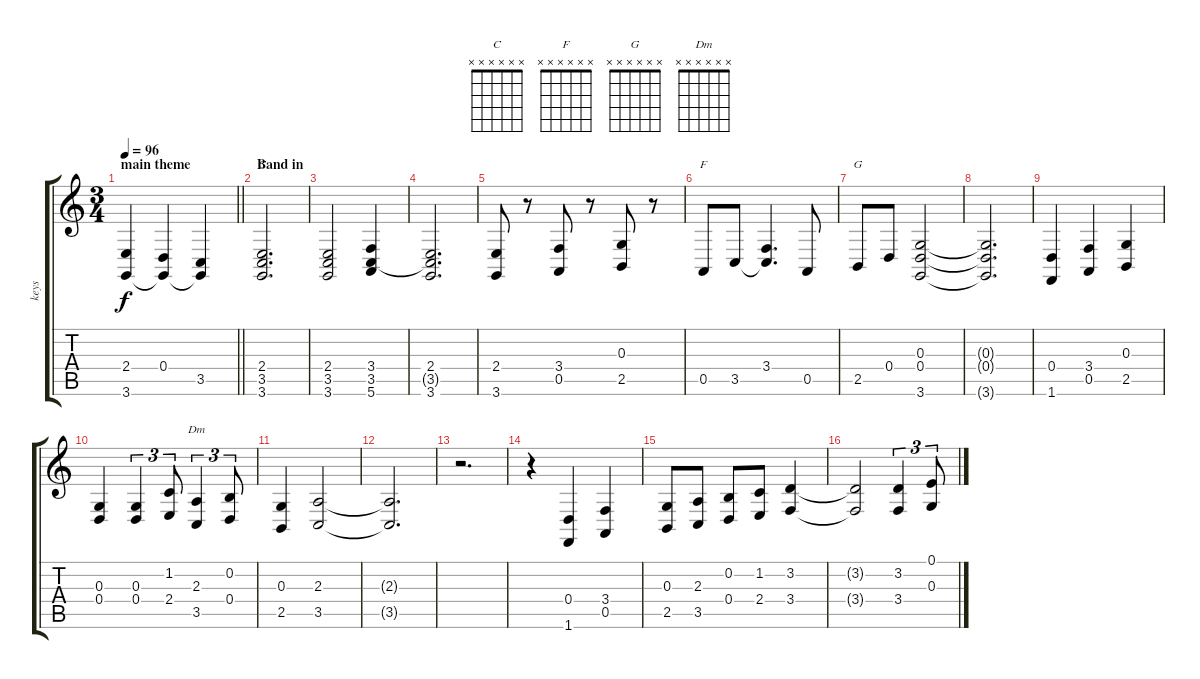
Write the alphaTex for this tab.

\track ("keys" "keys") {instrument electricgrandpiano}
\staff {score tabs}
\tuning (E4 B3 G3 D3 A2 E2) {hide}
\chord ("C" x x x x x x)
\chord ("F" x x x x x x)
\chord ("G" x x x x x x)
\chord ("Dm" x x x x x x)
\ts (3 4)
\section ("" "main theme")
\tempo 96
\clef g2
\barLineRight lightlight
\ks c
(2.4 3.6).4{dy f instrument electricgrandpiano} (0.4 3.6{t}).4 (3.5 3.6{t}).4 |
\section ("" "Band in")
(2.4 3.5 3.6).2{d ch "C"} |
(2.4 3.5 3.6).2 (3.4 3.5 5.6).4 |
(2.4 3.5{t} 3.6).2{d} |
(2.4 3.6).8 r.8 (3.4 0.5).8 r.8 (0.3 2.5).8 r.8 |
0.5.8{ch "F"} 3.5.8 (3.4 3.5{t}).4{d} 0.5.8 |
2.5.8{ch "G"} 0.4.8 (0.3 0.4 3.6).2 |
(0.3{t} 0.4{t} 3.6{t}).2{d} |
(0.4 1.6).4 (3.4 0.5).4 (0.3 2.5).4 |
(0.3 0.4).4 (0.3 0.4).4{tu (3 2)} (1.2 2.4).8{tu (3 2)} (2.3 3.5).4{tu (3 2) ch "Dm"} (0.2 0.4).8{tu (3 2)} |
(0.3 2.5).4 (2.3 3.5).2 |
(2.3{t} 3.5{t}).2{d} |
r.2{d} |
r.4 (0.4 1.6).4 (3.4 0.5).4 |
(0.3 2.5).8 (2.3 3.5).8 (0.2 0.4).8 (1.2 2.4).8 (3.2 3.4).4 |
(3.2{t} 3.4{t}).2 (3.2 3.4).4{tu (3 2)} (0.1 0.3).8{tu (3 2)}
